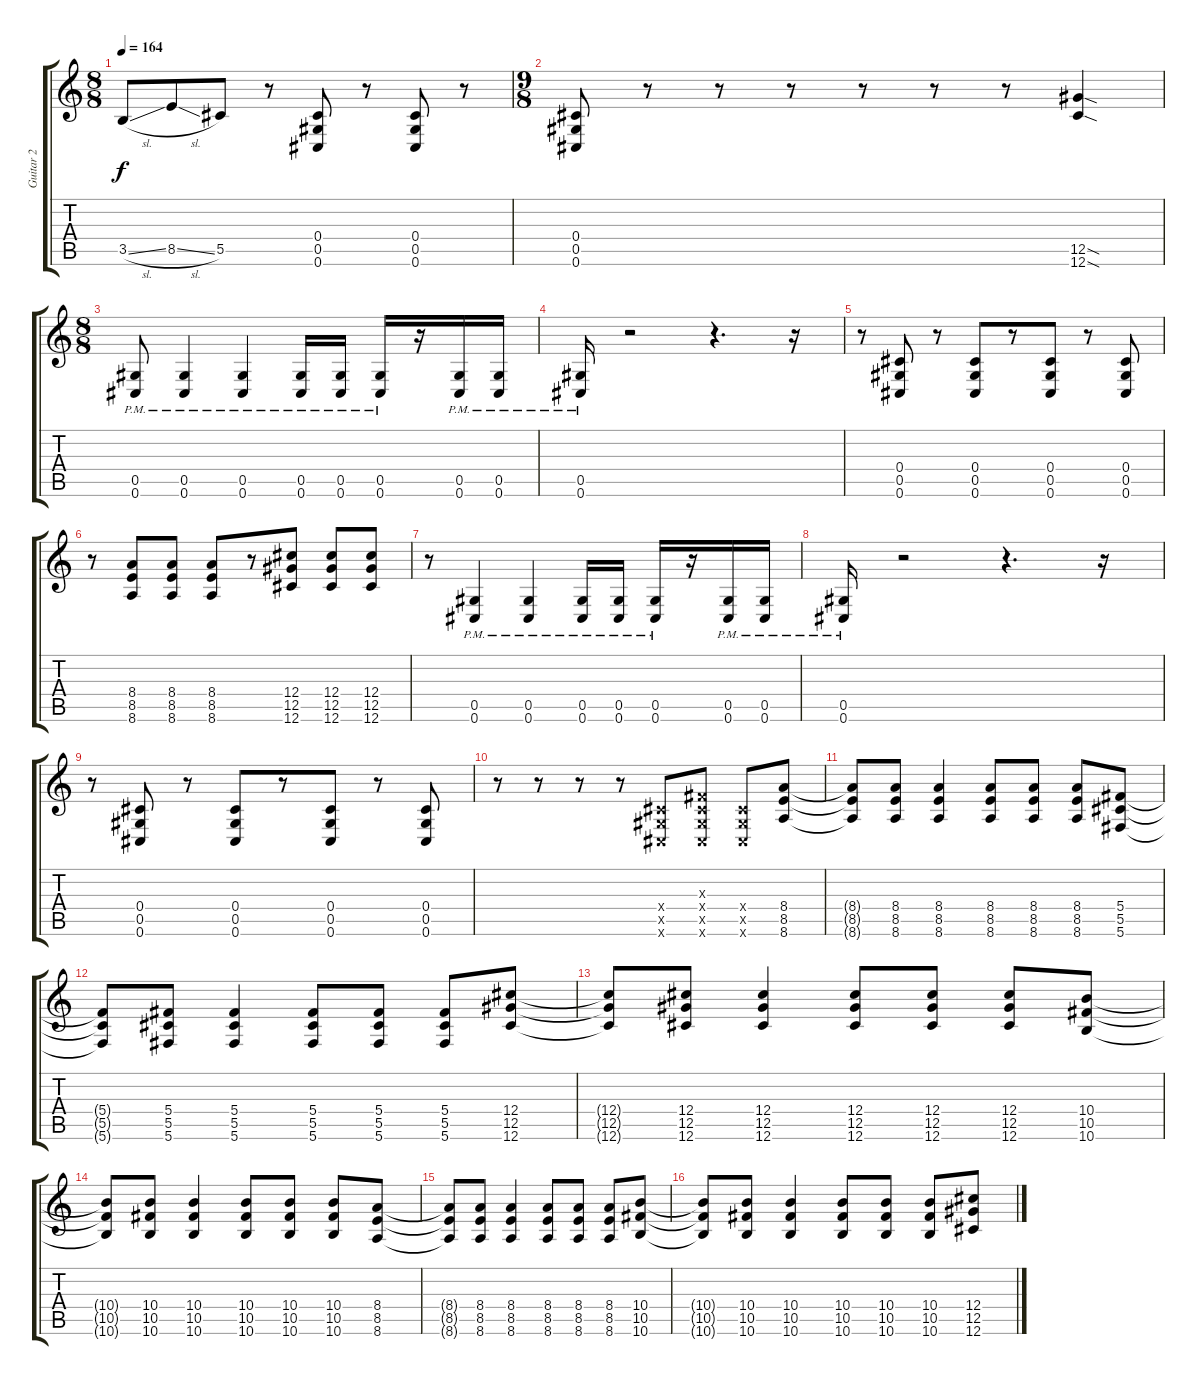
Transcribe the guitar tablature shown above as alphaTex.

\track ("Guitar 2" "Guitar 2") {instrument overdrivenguitar bank 255}
\staff {score tabs}
\tuning (Eb4 Bb3 Gb3 Db3 Ab2 Db2) {hide}
\ts (8 8)
\tempo 164
\clef g2
\ks c
3.5{sl}.8{dy f} 8.5{sl}.8 5.5.8 r.8 (0.4 0.5 0.6).8 r.8 (0.4 0.5 0.6).8 r.8 |
\ts (9 8)
(0.4 0.5 0.6).8 r.8 r.8 r.8 r.8 r.8 r.8 (12.5{sod} 12.6{sod}).4 |
\ts (8 8)
(0.5{pm} 0.6{pm}).8 (0.5{pm} 0.6{pm}).4 (0.5{pm} 0.6{pm}).4 (0.5{pm} 0.6{pm}).16 (0.5{pm} 0.6{pm}).16 (0.5{pm} 0.6{pm}).16 r.16 (0.5{pm} 0.6{pm}).16 (0.5{pm} 0.6{pm}).16 |
(0.5{pm} 0.6{pm}).16 r.2 r.4{d} r.16 |
r.8 (0.4 0.5 0.6).8 r.8 (0.4 0.5 0.6).8 r.8 (0.4 0.5 0.6).8 r.8 (0.4 0.5 0.6).8 |
r.8 (8.4 8.5 8.6).8 (8.4 8.5 8.6).8 (8.4 8.5 8.6).8 r.8 (12.4 12.5 12.6).8 (12.4 12.5 12.6).8 (12.4 12.5 12.6).8 |
r.8 (0.5{pm} 0.6{pm}).4 (0.5{pm} 0.6{pm}).4 (0.5{pm} 0.6{pm}).16 (0.5{pm} 0.6{pm}).16 (0.5{pm} 0.6{pm}).16 r.16 (0.5{pm} 0.6{pm}).16 (0.5{pm} 0.6{pm}).16 |
(0.5{pm} 0.6{pm}).16 r.2 r.4{d} r.16 |
r.8 (0.4 0.5 0.6).8 r.8 (0.4 0.5 0.6).8 r.8 (0.4 0.5 0.6).8 r.8 (0.4 0.5 0.6).8 |
r.8 r.8 r.8 r.8 (0.4{x} 0.5{x} 0.6{x}).8 (0.3{x} 0.4{x} 0.5{x} 0.6{x}).8 (0.4{x} 0.5{x} 0.6{x}).8 (8.4 8.5 8.6).8 |
(8.4{t} 8.5{t} 8.6{t}).8 (8.4 8.5 8.6).8 (8.4 8.5 8.6).4 (8.4 8.5 8.6).8 (8.4 8.5 8.6).8 (8.4 8.5 8.6).8 (5.4 5.5 5.6).8 |
(5.4{t} 5.5{t} 5.6{t}).8 (5.4 5.5 5.6).8 (5.4 5.5 5.6).4 (5.4 5.5 5.6).8 (5.4 5.5 5.6).8 (5.4 5.5 5.6).8 (12.4 12.5 12.6).8 |
(12.4{t} 12.5{t} 12.6{t}).8 (12.4 12.5 12.6).8 (12.4 12.5 12.6).4 (12.4 12.5 12.6).8 (12.4 12.5 12.6).8 (12.4 12.5 12.6).8 (10.4 10.5 10.6).8 |
(10.4{t} 10.5{t} 10.6{t}).8 (10.4 10.5 10.6).8 (10.4 10.5 10.6).4 (10.4 10.5 10.6).8 (10.4 10.5 10.6).8 (10.4 10.5 10.6).8 (8.4 8.5 8.6).8 |
(8.4{t} 8.5{t} 8.6{t}).8 (8.4 8.5 8.6).8 (8.4 8.5 8.6).4 (8.4 8.5 8.6).8 (8.4 8.5 8.6).8 (8.4 8.5 8.6).8 (10.4 10.5 10.6).8 |
(10.4{t} 10.5{t} 10.6{t}).8 (10.4 10.5 10.6).8 (10.4 10.5 10.6).4 (10.4 10.5 10.6).8 (10.4 10.5 10.6).8 (10.4 10.5 10.6).8 (12.4 12.5 12.6).8
